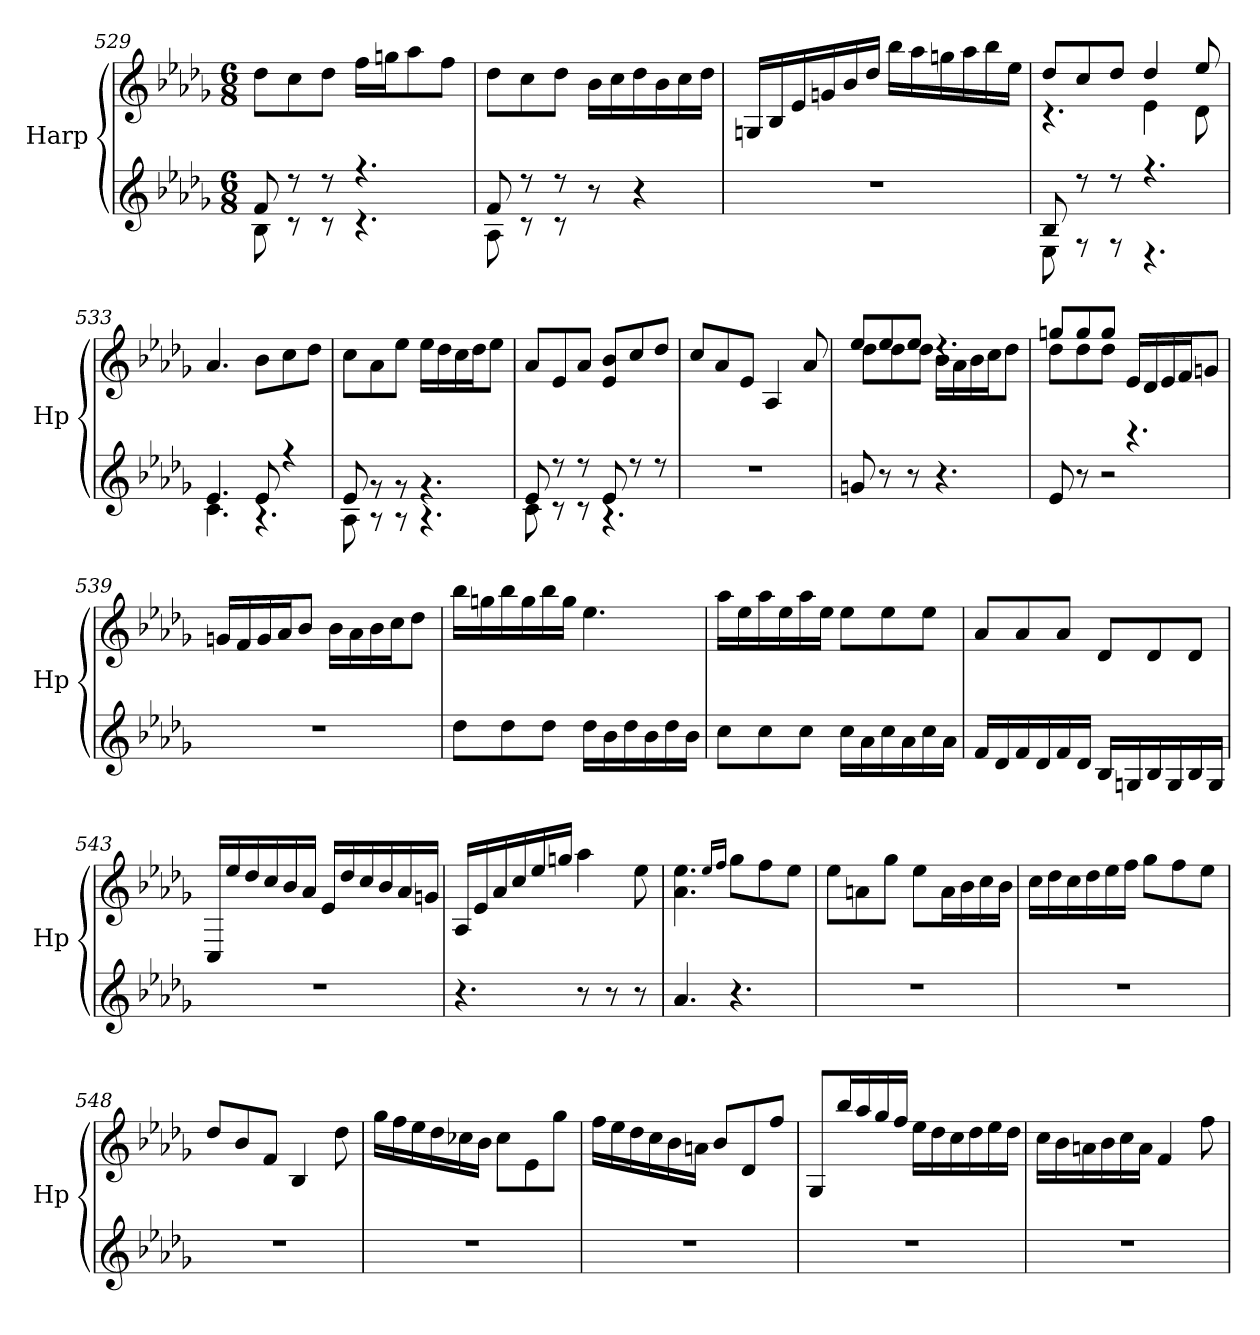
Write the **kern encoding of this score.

**kern	**kern
*part1	*part1
*staff2	*staff1
*I"Harp	*
*I'Hp	*
*clefG2	*clefG2
*k[b-e-a-d-g-]	*k[b-e-a-d-g-]
*M6/8	*M6/8
=529	=529
*^	*
8f/	8B-\	8dd-\L
8r	8rc	8cc\
8r	8rc	8dd-\J
4.r	4.rc	16ff\LL
.	.	16ggn\J
.	.	8aa-\
.	.	8ff\J
!!LO:LB:g=z
=530	=530	=530
8f/	8A-\	8dd-\L
8r	8rc	8cc\
8r	8rc	8dd-\J
8r	4.ryy	16b-\LL
.	.	16cc\
4r	.	16dd-\
.	.	16b-\
.	.	16cc\
.	.	16dd-\JJ
*v	*v	*
=531	=531
2.r	16Gn/LL
.	16B-/
.	16e-/
.	16gn/
.	16b-/
.	16dd-/JJ
.	16bb-\LL
.	16aa-\
.	16ggn\
.	16aa-\
.	16bb-\
.	16ee-\JJ
=532	=532
*^	*^
8B-/	8E-\	8dd-/L	4.r
8r	8rF	8cc/	.
8r	8rF	8dd-/J	.
4.r	4.rD	4dd-/	4e-\
.	.	8ee-/	8d-\
*	*	*v	*v
=533	=533	=533
4.e-/	4.c\	4.a-/
8e-/	4.rA	8b-\L
4r	.	8cc\
.	.	8dd-\J
=534	=534	=534
8e-/	8A-\	8cc\L
8rg	8rA	8a-\
8rg	8rA	8ee-\J
4.rg	4.rA	16ee-\LL
.	.	16dd-\
.	.	16cc\
.	.	16dd-\J
.	.	8ee-\J
!!LO:LB:g=z
=535	=535	=535
8e-/	8c\	8a-/L
8r	8rc	8e-/
8r	8rc	8a-/J
8e-/	4.rA	8e-/ 8b-/L
8r	.	8cc/
8r	.	8dd-/J
*v	*v	*
=536	=536
2.r	8cc/L
.	8a-/
.	8e-/J
.	4A-/
.	8a-/
=537	=537
*	*^
8gn/	8ee-/L	8dd-\L
8r	8ee-/	8dd-\
8r	8ee-/J	8dd-\J
4.r	4.rdd	16b-\LL
.	.	16a-\
.	.	16b-\
.	.	16cc\J
.	.	8dd-\J
=538	=538	=538
8e-/	8ggn/L	8dd-\L
8r	8gg/	8dd-\
2r	8gg/J	8dd-\J
.	16e-/LL	4.rBB
.	16d-/	.
.	16e-/	.
.	16f/J	.
.	8gn/J	.
*	*v	*v
=539	=539
2.r	16gn/LL
.	16f/
.	16g/
.	16a-/J
.	8b-/J
.	16b-\LL
.	16a-\
.	16b-\
.	16cc\J
.	8dd-\J
!!LO:LB:g=z
=540	=540
8dd-\L	16bb-\LL
.	16ggn\
8dd-\	16bb-\
.	16gg\
8dd-\J	16bb-\
.	16gg\JJ
16dd-\LL	4.ee-\
16b-\	.
16dd-\	.
16b-\	.
16dd-\	.
16b-\JJ	.
=541	=541
8cc\L	16aa-\LL
.	16ee-\
8cc\	16aa-\
.	16ee-\
8cc\J	16aa-\
.	16ee-\JJ
16cc\LL	8ee-\L
16a-\	.
16cc\	8ee-\
16a-\	.
16cc\	8ee-\J
16a-\JJ	.
=542	=542
16f/LL	8a-/L
16d-/	.
16f/	8a-/
16d-/	.
16f/	8a-/J
16d-/JJ	.
16B-/LL	8d-/L
16Gn/	.
16B-/	8d-/
16G/	.
16B-/	8d-/J
16G/JJ	.
!!LO:LB:g=z
=543	=543
2.r	16C/LL
.	16ee-/
.	16dd-/
.	16cc/
.	16b-/
.	16a-/JJ
.	16e-/LL
.	16dd-/
.	16cc/
.	16b-/
.	16a-/
.	16gn/JJ
=544	=544
4.r	16A-/LL
.	16e-/
.	16a-/
.	16cc/
.	16ee-/
.	16ggn/JJ
8r	4aa-\
8r	.
8r	8ee-\
=545	=545
4.a-/	4.a-\ 4.ee-\
.	16qee-/LL
.	16qff/JJ
4.r	8gg-\L
.	8ff\
.	8ee-\J
=546	=546
2.r	8ee-\L
.	8an\
.	8gg-\J
.	8ee-\L
.	16a\L
.	16b-\
.	16cc\
.	16b-\JJ
!!LO:LB:g=z
=547	=547
2.r	16cc\LL
.	16dd-\
.	16cc\
.	16dd-\
.	16ee-\
.	16ff\JJ
.	8gg-\L
.	8ff\
.	8ee-\J
=548	=548
2.r	8dd-/L
.	8b-/
.	8f/J
.	4B-/
.	8dd-\
=549	=549
2.r	16gg-\LL
.	16ff\
.	16ee-\
.	16dd-\
.	16cc-X\
.	16b-\JJ
.	8cc-\L
.	8e-\
.	8gg-\J
=550	=550
2.r	16ff\LL
.	16ee-\
.	16dd-\
.	16cc\
.	16b-\
.	16an\JJ
.	8b-/L
.	8d-/
.	8ff/J
!!LO:PB:g=z
=551	=551
2.r	8G-/L
.	16bb-/L
.	16aa-/
.	16gg-/
.	16ff/JJ
.	16ee-\LL
.	16dd-\
.	16cc\
.	16dd-\
.	16ee-\
.	16dd-\JJ
=552	=552
2.r	16cc\LL
.	16b-\
.	16an\
.	16b-\
.	16cc\
.	16a\JJ
.	4f/
.	8ff\
=	=
*-	*-
